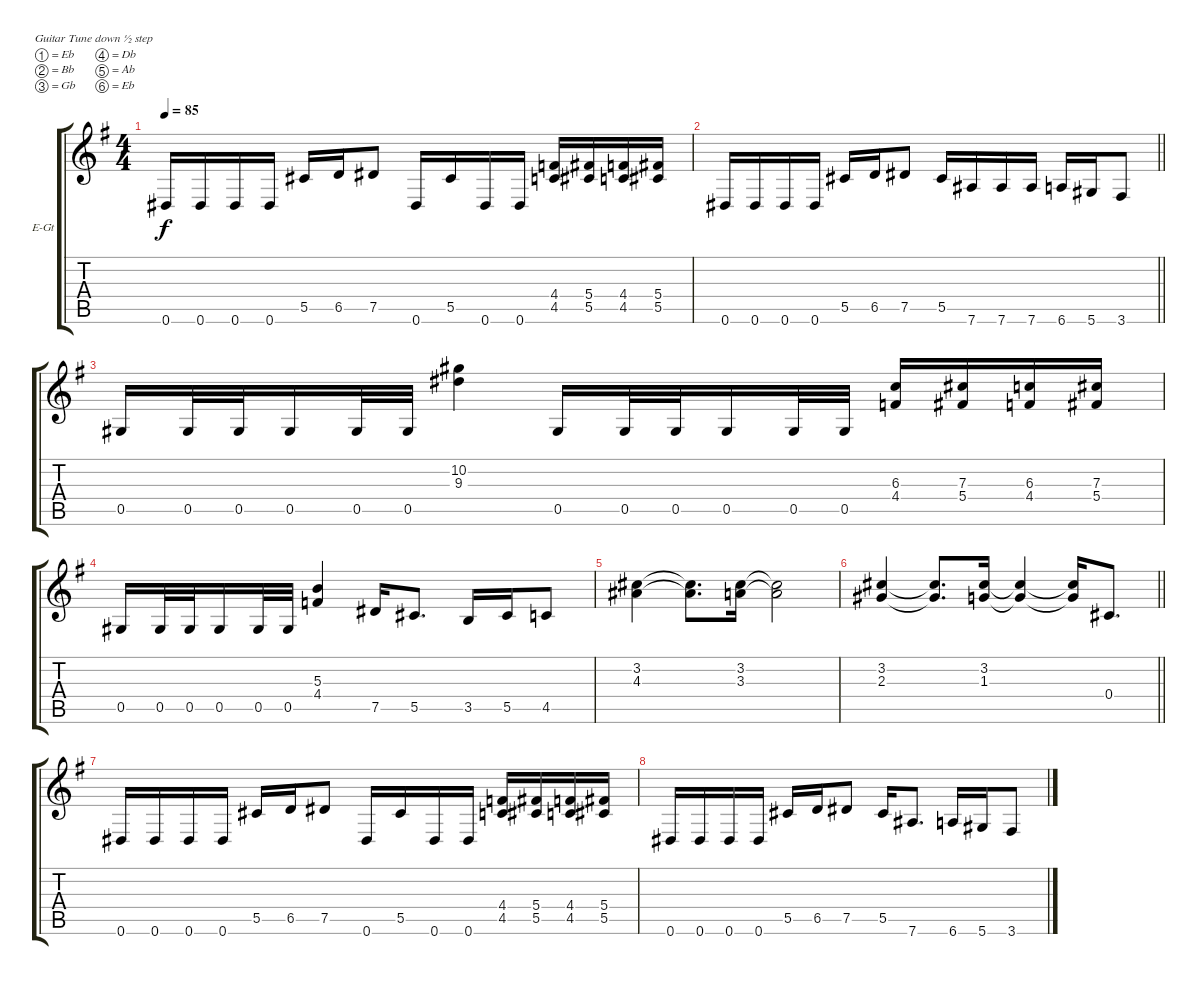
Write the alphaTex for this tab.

\bracketExtendMode groupsimilarinstruments
\firstSystemTrackNameOrientation horizontal
\otherSystemsTrackNameOrientation horizontal
\track ("d" "E-Gt") {instrument distortionguitar}
\staff {score tabs}
\tuning (Eb4 Bb3 Gb3 Db3 Ab2 Eb2)
\ts (4 4)
\tempo 85
\clef g2
\ks g
0.6.16{dy f} 0.6.16 0.6.16 0.6.16 5.5.16 6.5.16 7.5.8 0.6.16 5.5.16 0.6.16 0.6.16 (4.4 4.5).16 (5.4 5.5).16 (4.4 4.5).16 (5.4 5.5).16 |
\barLineRight lightlight
0.6.16 0.6.16 0.6.16 0.6.16 5.5.16 6.5.16 7.5.8 5.5.16 7.6.16 7.6.16 7.6.16 6.6.16 5.6.16 3.6.8 |
\section ("" " ")
0.5.16 0.5.32 0.5.32 0.5.16 0.5.32 0.5.32 (10.2 9.3).4 0.5.16 0.5.32 0.5.32 0.5.16 0.5.32 0.5.32 (6.3 4.4).16 (7.3 5.4).16 (6.3 4.4).16 (7.3 5.4).16 |
0.5.16 0.5.32 0.5.32 0.5.16 0.5.32 0.5.32 (5.3 4.4).4 7.5.16 5.5.8{d} 3.5.16 5.5.16 4.5.8 |
(3.2 4.3).4 (3.2{t} 4.3{t}).8{d} (3.2 3.3).16 (3.2{t} 3.3{t}).2 |
\barLineRight lightlight
(3.2 2.3).4 (3.2{t} 2.3{t}).8{d} (3.2 1.3).16 (3.2{t} 1.3{t}).4 (3.2{t} 1.3{t}).16 0.4.8{d} |
\section ("" " ")
0.6.16 0.6.16 0.6.16 0.6.16 5.5.16 6.5.16 7.5.8 0.6.16 5.5.16 0.6.16 0.6.16 (4.4 4.5).16 (5.4 5.5).16 (4.4 4.5).16 (5.4 5.5).16 |
0.6.16 0.6.16 0.6.16 0.6.16 5.5.16 6.5.16 7.5.8 5.5.16 7.6.8{d} 6.6.16 5.6.16 3.6.8
